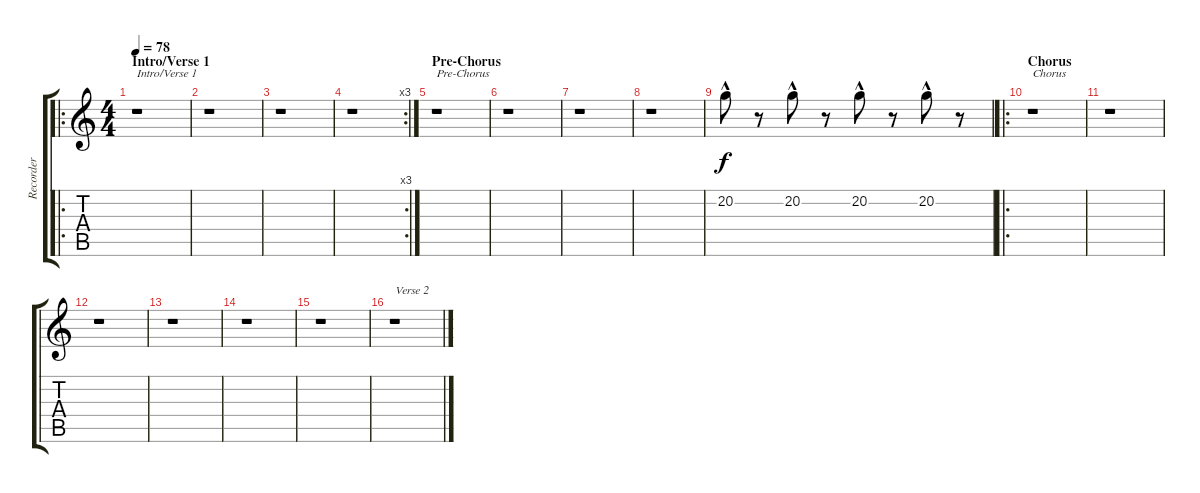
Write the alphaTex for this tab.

\track ("Recorder" "Recorder") {instrument recorder}
\staff {score tabs}
\tuning (E4 B3 G3 D3 A2 E2) {hide}
\ro
\ts (4 4)
\section ("" "Intro/Verse 1")
\tempo 78
\clef g2
\ks c
r.1{txt "Intro/Verse 1" dy f instrument recorder} |
r.1 |
r.1 |
\rc 3
r.1 |
\section ("" "Pre-Chorus")
r.1{txt "Pre-Chorus"} |
r.1 |
r.1 |
r.1 |
20.2{hac}.8 r.8 20.2{hac}.8 r.8 20.2{hac}.8 r.8 20.2{hac}.8 r.8 |
\ro
\section ("" "Chorus")
r.1{txt "Chorus"} |
r.1 |
r.1 |
r.1 |
r.1 |
r.1 |
r.1{txt "Verse 2"}
